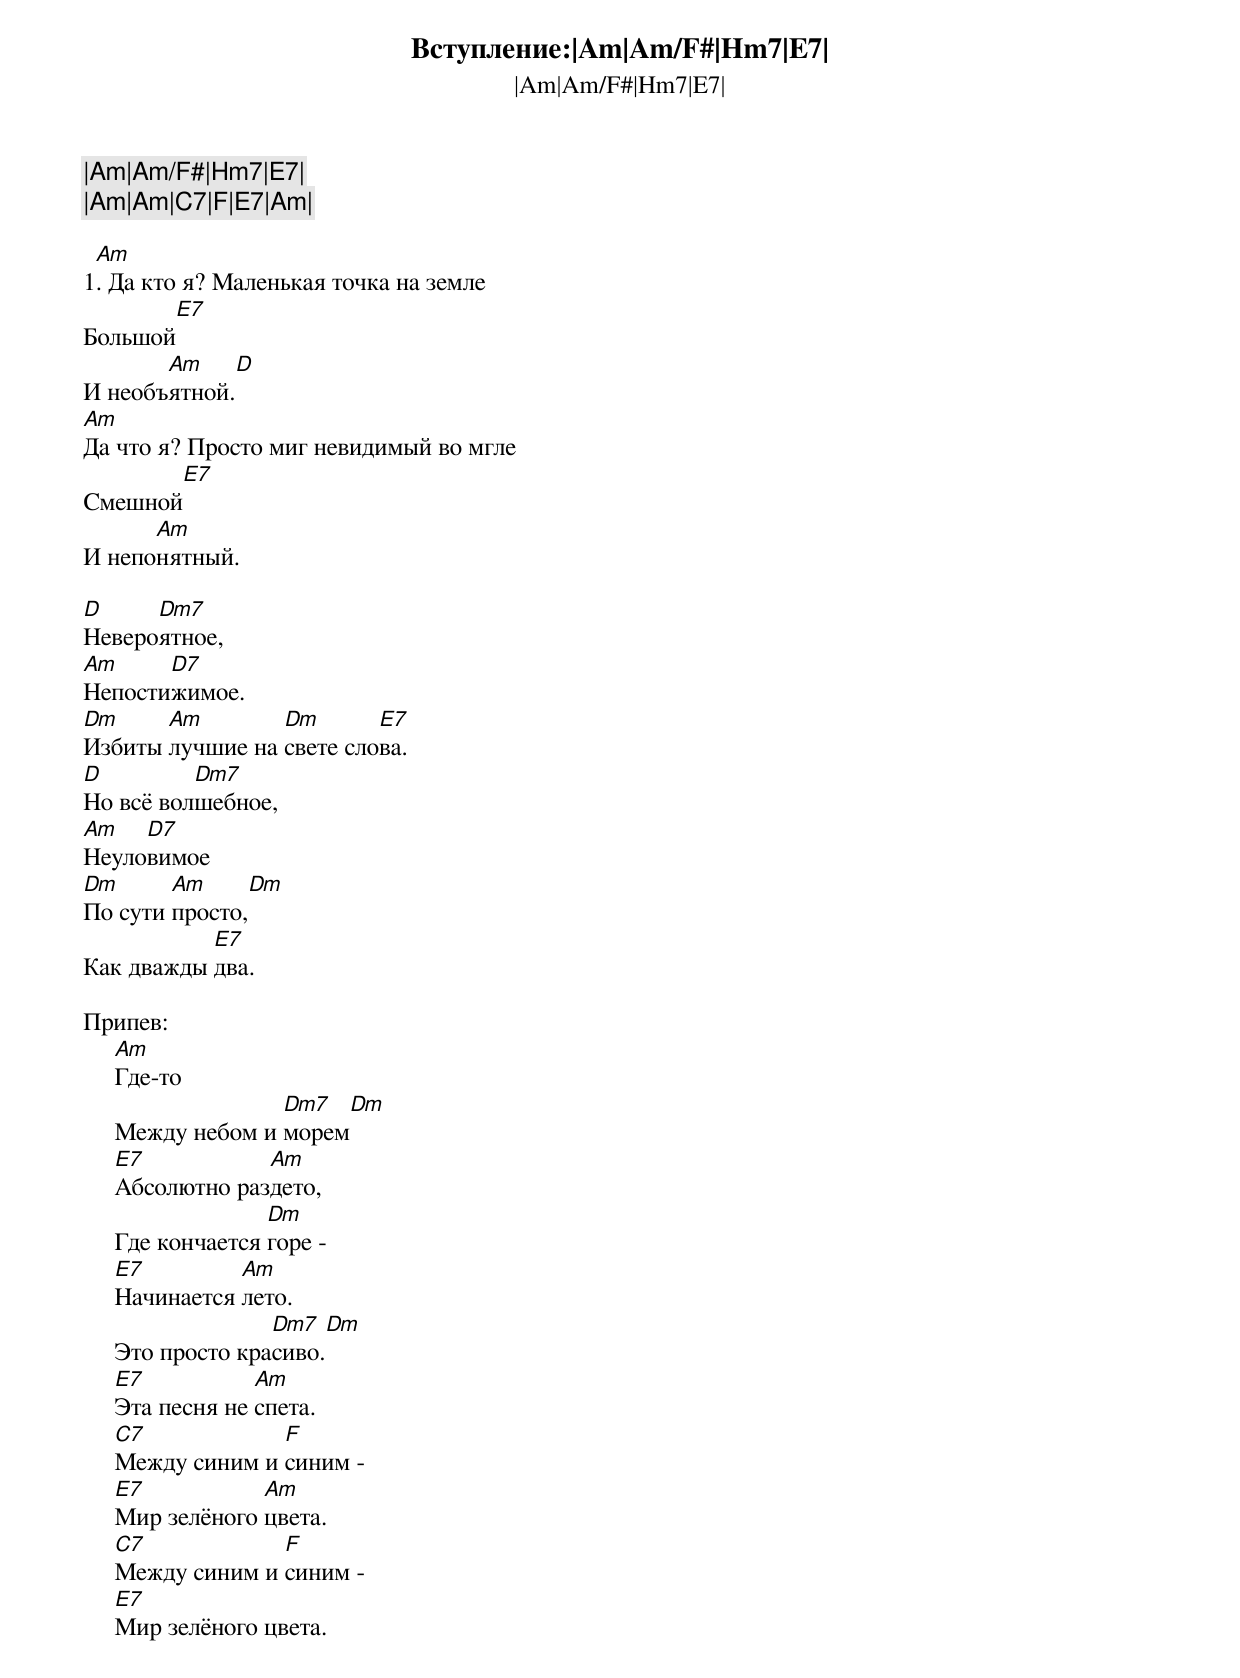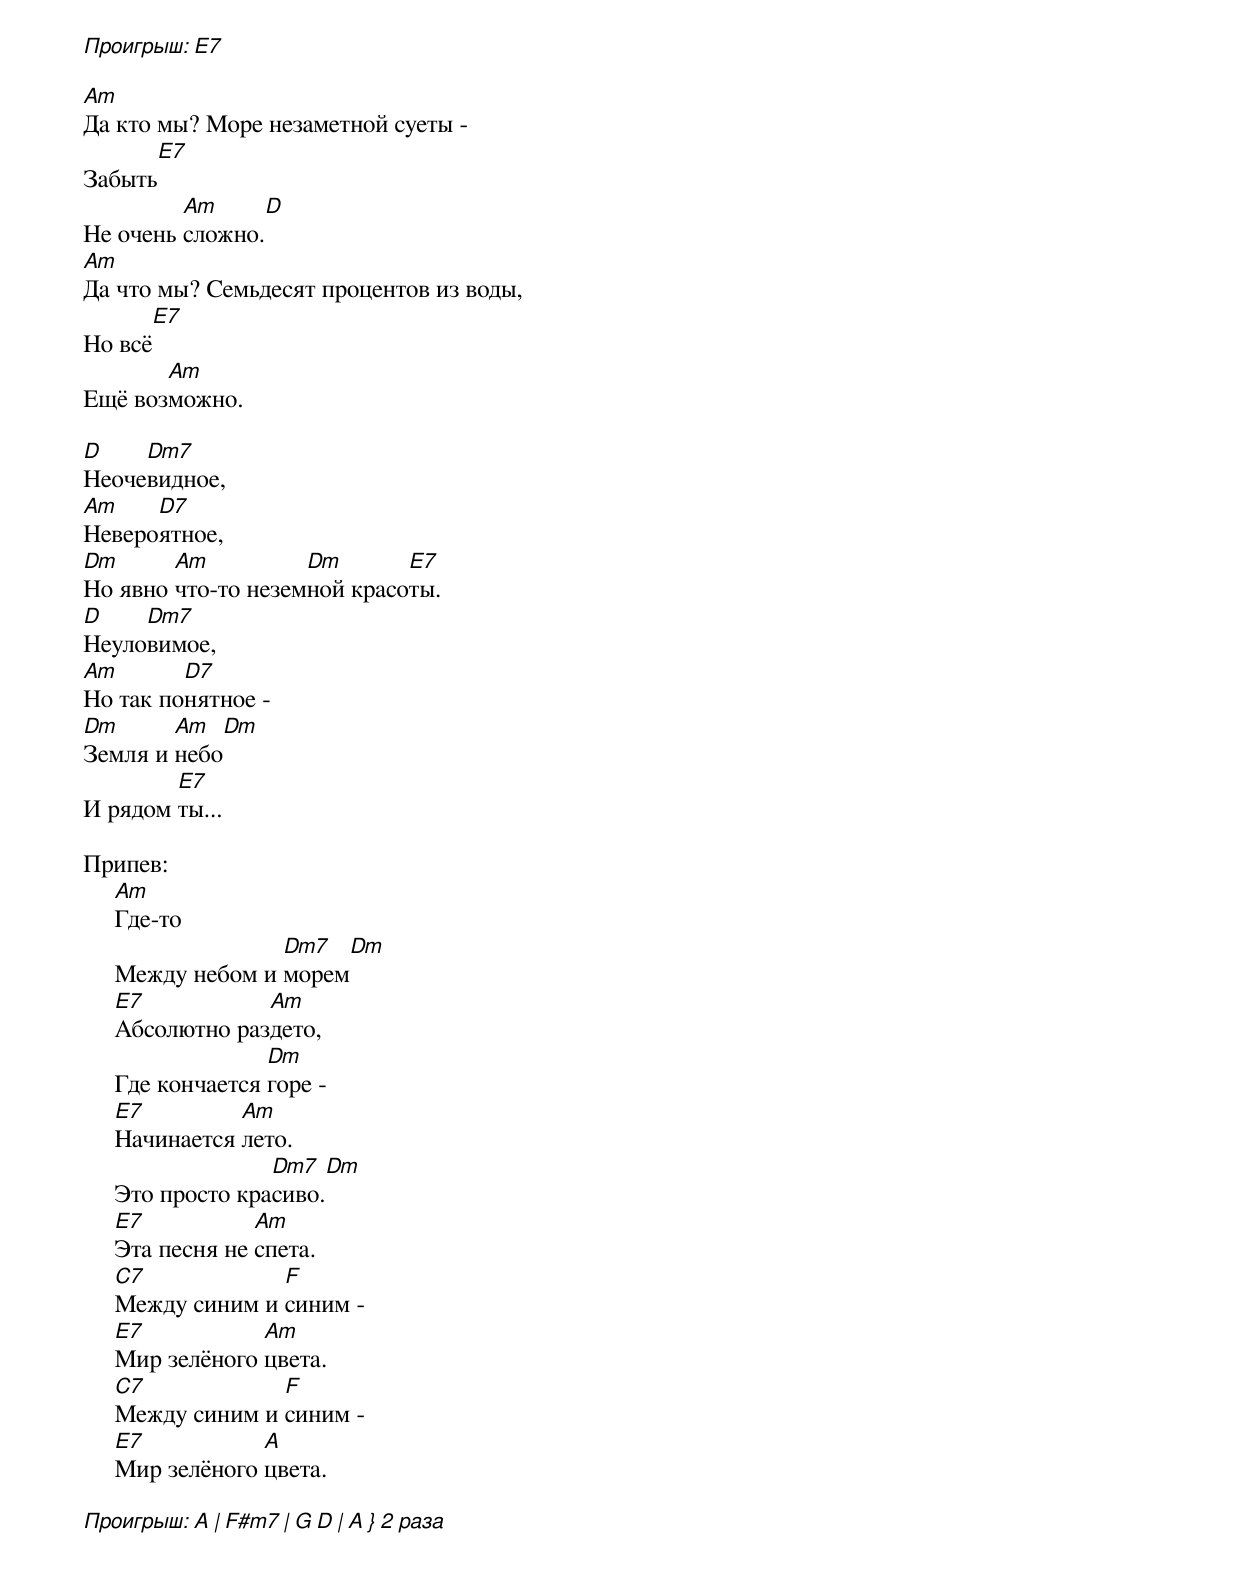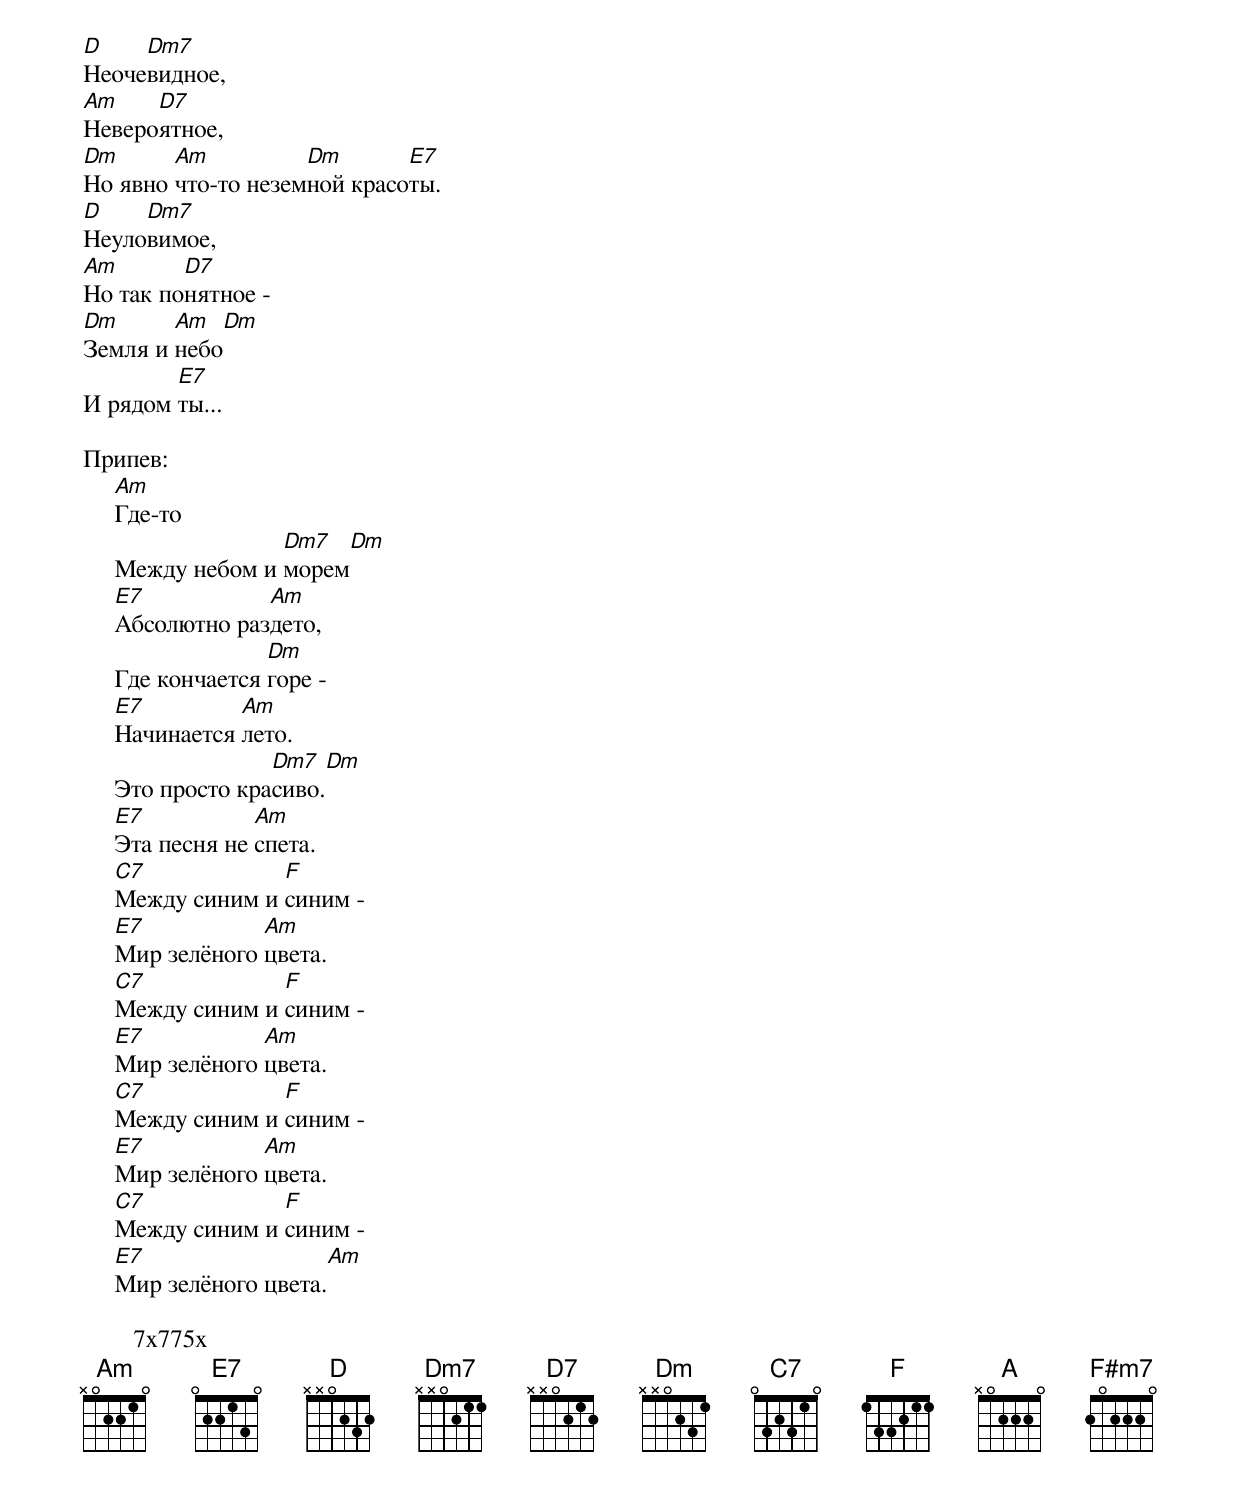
Вступление:|Am|Am/F#|Hm7|E7|
                   |Am|Am/F#|Hm7|E7|
                   |Am|Am/F#|Hm7|E7|
                   |Am|Am|C7|F|E7|Am|

 Am
1. Да кто я? Маленькая точка на земле
              E7
Большой
       Am     D
И необъятной.
Am
Да что я? Просто миг невидимый во мгле
              E7
Смешной
      Am
И непонятный.

D     Dm7
Невероятное,
Am     D7
Непостижимое.
Dm     Am        Dm       E7
Избиты лучшие на свете слова.
D         Dm7
Но всё волшебное,
Am   D7
Неуловимое
Dm      Am      Dm
По сути просто,
           E7
Как дважды два.

Припев:
     Am
     Где-то
                   Dm7   Dm
     Между небом и морем
     E7           Am
     Абсолютно раздето,
                   Dm
     Где кончается горе -
     E7         Am
     Начинается лето.
                   Dm7   Dm
     Это просто красиво.
     E7           Am
     Эта песня не спета.
     C7            F
     Между синим и синим -
     E7           Am
     Мир зелёного цвета.
     C7            F
     Между синим и синим -
     E7
     Мир зелёного цвета.

Проигрыш: E7

Am
Да кто мы? Море незаметной суеты -
            E7
Забыть
         Am      D
Не очень сложно.
Am
Да что мы? Семьдесят процентов из воды,
             E7
Но всё
       Am
Ещё возможно.

D    Dm7
Неочевидное,
Am    D7
Невероятное,
Dm      Am          Dm       E7
Но явно что-то неземной красоты.
D    Dm7
Неуловимое,
Am       D7
Но так понятное -
Dm      Am   Dm
Земля и небо
        E7
И рядом ты...

Припев:
     Am
     Где-то
                   Dm7   Dm
     Между небом и морем
     E7           Am
     Абсолютно раздето,
                   Dm
     Где кончается горе -
     E7         Am
     Начинается лето.
                   Dm7   Dm
     Это просто красиво.
     E7           Am
     Эта песня не спета.
     C7            F
     Между синим и синим -
     E7           Am
     Мир зелёного цвета.
     C7            F
     Между синим и синим -
     E7           A
     Мир зелёного цвета.

Проигрыш: A | F#m7 | G D | A  } 2 раза

D    Dm7
Неочевидное,
Am    D7
Невероятное,
Dm      Am          Dm       E7
Но явно что-то неземной красоты.
D    Dm7
Неуловимое,
Am       D7
Но так понятное -
Dm      Am   Dm
Земля и небо
        E7
И рядом ты...

Припев:
     Am
     Где-то
                   Dm7   Dm
     Между небом и морем
     E7           Am
     Абсолютно раздето,
                   Dm
     Где кончается горе -
     E7         Am
     Начинается лето.
                   Dm7   Dm
     Это просто красиво.
     E7           Am
     Эта песня не спета.
     C7            F
     Между синим и синим -
     E7           Am
     Мир зелёного цвета.
     C7            F
     Между синим и синим -
     E7           Am
     Мир зелёного цвета.
     C7            F
     Между синим и синим -
     E7           Am
     Мир зелёного цвета.
     C7            F
     Между синим и синим -
     E7                  Am
     Мир зелёного цвета.

Am	577555
Am/F#	xx4555
	7x775x
E7	x7675x
